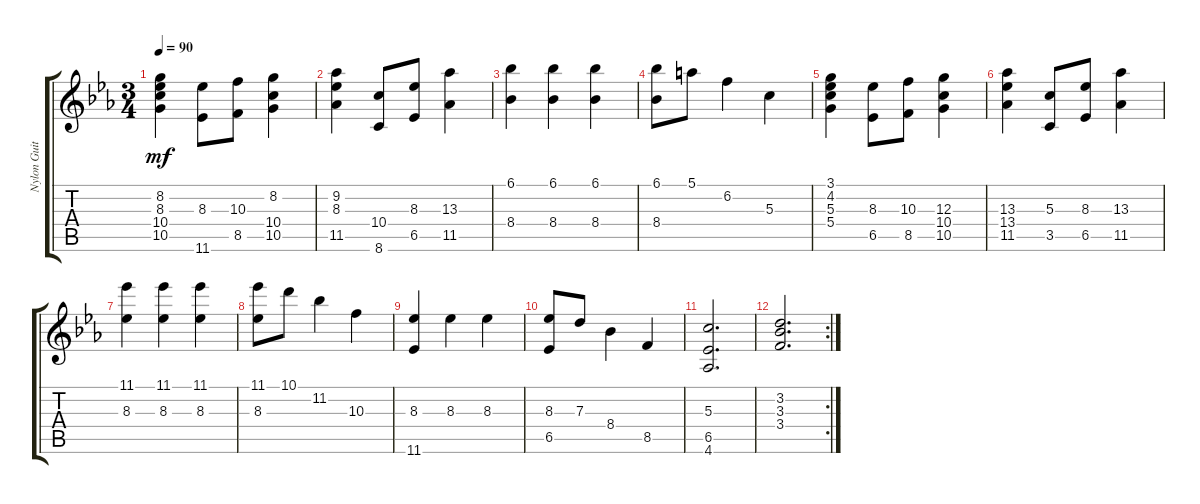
\track ("Nylon Guitar" "Nylon Guit") {solo instrument acousticguitarnylon}
\staff {score tabs}
\tuning (E4 B3 G3 D3 A2 E2) {hide}
\ts (3 4)
\tempo 90
\clef g2
\ks cminor
(8.2 8.3 10.4 10.5).4{dy mf} (8.3 11.6).8 (10.3 8.5).8 (8.2 10.4 10.5).4 |
(9.2 8.3 11.5).4 (10.4 8.6).8 (8.3 6.5).8 (13.3 11.5).4 |
(6.1 8.4).4 (6.1 8.4).4 (6.1 8.4).4 |
(6.1 8.4).8 5.1.8 6.2.4 5.3.4 |
(3.1 4.2 5.3 5.4).4 (8.3 6.5).8 (10.3 8.5).8 (12.3 10.4 10.5).4 |
(13.3 13.4 11.5).4 (5.3 3.5).8 (8.3 6.5).8 (13.3 11.5).4 |
(11.1 8.3).4 (11.1 8.3).4 (11.1 8.3).4 |
(11.1 8.3).8 10.1.8 11.2.4 10.3.4 |
(8.3 11.6).4 8.3.4 8.3.4 |
(8.3 6.5).8 7.3.8 8.4.4 8.5.4 |
(5.3 6.5 4.6).2{d} |
\rc 2
(3.2 3.3 3.4).2{d}
